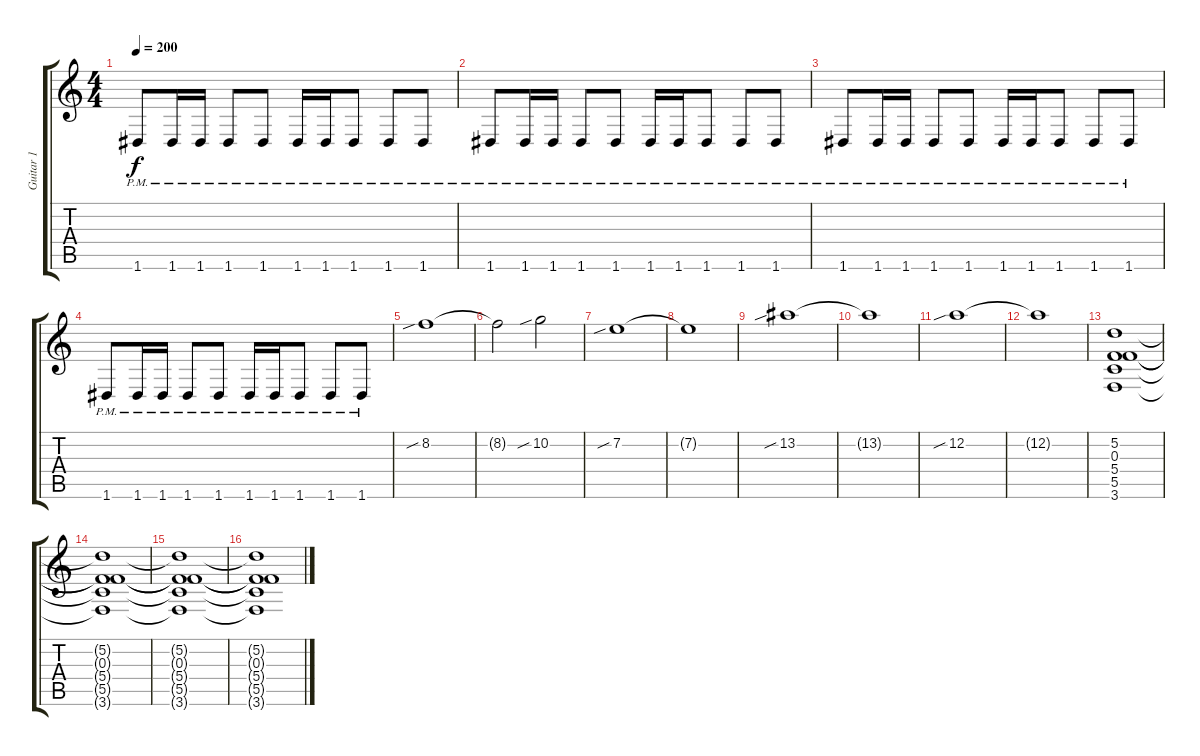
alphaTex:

\track ("Guitar 1" "Guitar 1") {instrument distortionguitar}
\staff {score tabs}
\tuning (D4 A3 F3 C3 G2 D2) {hide}
\ts (4 4)
\tempo 200
\clef g2
\ks c
1.6{pm}.8{dy f} 1.6{pm}.16 1.6{pm}.16 1.6{pm}.8 1.6{pm}.8 1.6{pm}.16 1.6{pm}.16 1.6{pm}.8 1.6{pm}.8 1.6{pm}.8 |
1.6{pm}.8 1.6{pm}.16 1.6{pm}.16 1.6{pm}.8 1.6{pm}.8 1.6{pm}.16 1.6{pm}.16 1.6{pm}.8 1.6{pm}.8 1.6{pm}.8 |
1.6{pm}.8 1.6{pm}.16 1.6{pm}.16 1.6{pm}.8 1.6{pm}.8 1.6{pm}.16 1.6{pm}.16 1.6{pm}.8 1.6{pm}.8 1.6{pm}.8 |
1.6{pm}.8 1.6{pm}.16 1.6{pm}.16 1.6{pm}.8 1.6{pm}.8 1.6{pm}.16 1.6{pm}.16 1.6{pm}.8 1.6{pm}.8 1.6{pm}.8 |
8.2{sib}.1 |
8.2{t}.2 10.2{sib}.2 |
7.2{sib}.1 |
7.2{t}.1 |
13.2{sib}.1 |
13.2{t}.1 |
12.2{sib}.1 |
12.2{t}.1 |
(5.2 0.3 5.4 5.5 3.6).1 |
(5.2{t} 0.3{t} 5.4{t} 5.5{t} 3.6{t}).1 |
(5.2{t} 0.3{t} 5.4{t} 5.5{t} 3.6{t}).1 |
(5.2{t} 0.3{t} 5.4{t} 5.5{t} 3.6{t}).1
